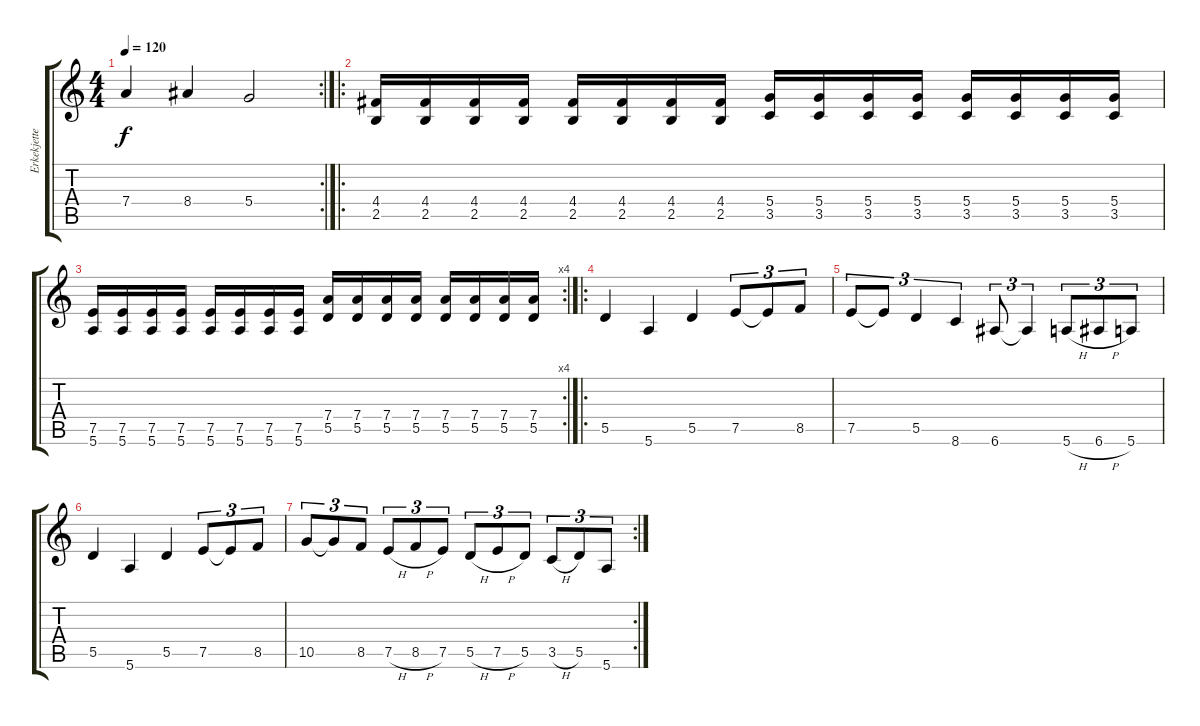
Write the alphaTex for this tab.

\track ("Erkekjetter Silenoz" "Erkekjette") {instrument overdrivenguitar}
\staff {score tabs}
\tuning (E4 B3 G3 D3 A2 E2) {hide}
\rc 2
\ts (4 4)
\tempo 120
\clef g2
\ks c
7.4.4{dy f} 8.4.4 5.4.2 |
\ro
(4.4 2.5).16 (4.4 2.5).16 (4.4 2.5).16 (4.4 2.5).16 (4.4 2.5).16 (4.4 2.5).16 (4.4 2.5).16 (4.4 2.5).16 (5.4 3.5).16 (5.4 3.5).16 (5.4 3.5).16 (5.4 3.5).16 (5.4 3.5).16 (5.4 3.5).16 (5.4 3.5).16 (5.4 3.5).16 |
\rc 4
(7.5 5.6).16 (7.5 5.6).16 (7.5 5.6).16 (7.5 5.6).16 (7.5 5.6).16 (7.5 5.6).16 (7.5 5.6).16 (7.5 5.6).16 (7.4 5.5).16 (7.4 5.5).16 (7.4 5.5).16 (7.4 5.5).16 (7.4 5.5).16 (7.4 5.5).16 (7.4 5.5).16 (7.4 5.5).16 |
\ro
5.5.4 5.6.4 5.5.4 7.5.8{tu (3 2)} 7.5{t}.8{tu (3 2)} 8.5.8{tu (3 2)} |
7.5.8{tu (3 2)} 7.5{t}.8{tu (3 2)} 5.5.4{tu (3 2)} 8.6.4{tu (3 2)} 6.6.8{tu (3 2)} 6.6{t}.4{tu (3 2)} 5.6{h}.8{tu (3 2)} 6.6{h}.8{tu (3 2)} 5.6.8{tu (3 2)} |
5.5.4 5.6.4 5.5.4 7.5.8{tu (3 2)} 7.5{t}.8{tu (3 2)} 8.5.8{tu (3 2)} |
\rc 2
10.5.8{tu (3 2)} 10.5{t}.8{tu (3 2)} 8.5.8{tu (3 2)} 7.5{h}.8{tu (3 2)} 8.5{h}.8{tu (3 2)} 7.5.8{tu (3 2)} 5.5{h}.8{tu (3 2)} 7.5{h}.8{tu (3 2)} 5.5.8{tu (3 2)} 3.5{h}.8{tu (3 2)} 5.5.8{tu (3 2)} 5.6.8{tu (3 2)}
